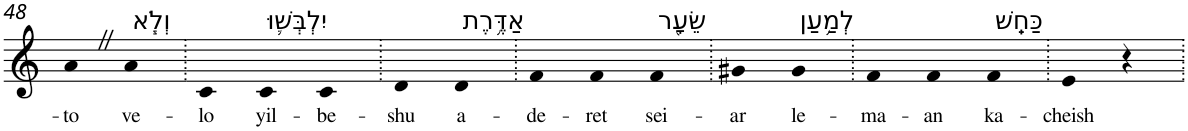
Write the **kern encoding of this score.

**kern	**text
*part1	*part1
*staff1	*staff1
*I"Piano	*
*I'Pno	*
!!LO:PB:g=z
*clefG2	*
*k[]	*
=48	=48
!	!LO:LY:b
4aZ	-to
!LO:TX:a:t=וְלֹ֧א	!
!	!LO:LY:b
4a	ve-
=49.	=49.
!	!LO:LY:b
4c	-lo
!LO:TX:a:t=יִלְבְּשׁ֛וּ	!
!	!LO:LY:b
4c	yil-
!	!LO:LY:b
4c	-be-
=50.	=50.
!	!LO:LY:b
4d	-shu
!LO:TX:a:t=אַדֶּ֥רֶת	!
!	!LO:LY:b
4d	a-
=51.	=51.
!	!LO:LY:b
4f	-de-
!	!LO:LY:b
4f	-ret
!LO:TX:a:t=שֵׂעָ֖ר	!
!	!LO:LY:b
4f	sei-
=52.	=52.
!	!LO:LY:b
4g#X	-ar
!LO:TX:a:t=לְמַ֥עַן	!
!	!LO:LY:b
4g#	le-
=53.	=53.
!	!LO:LY:b
4f	-ma-
!	!LO:LY:b
4f	-an
!LO:TX:a:t=כַּחֵֽשׁ	!
!	!LO:LY:b
4f	ka-
=54.	=54.
!	!LO:LY:b
4e	-cheish
4r	.
=.	=.
*-	*-
